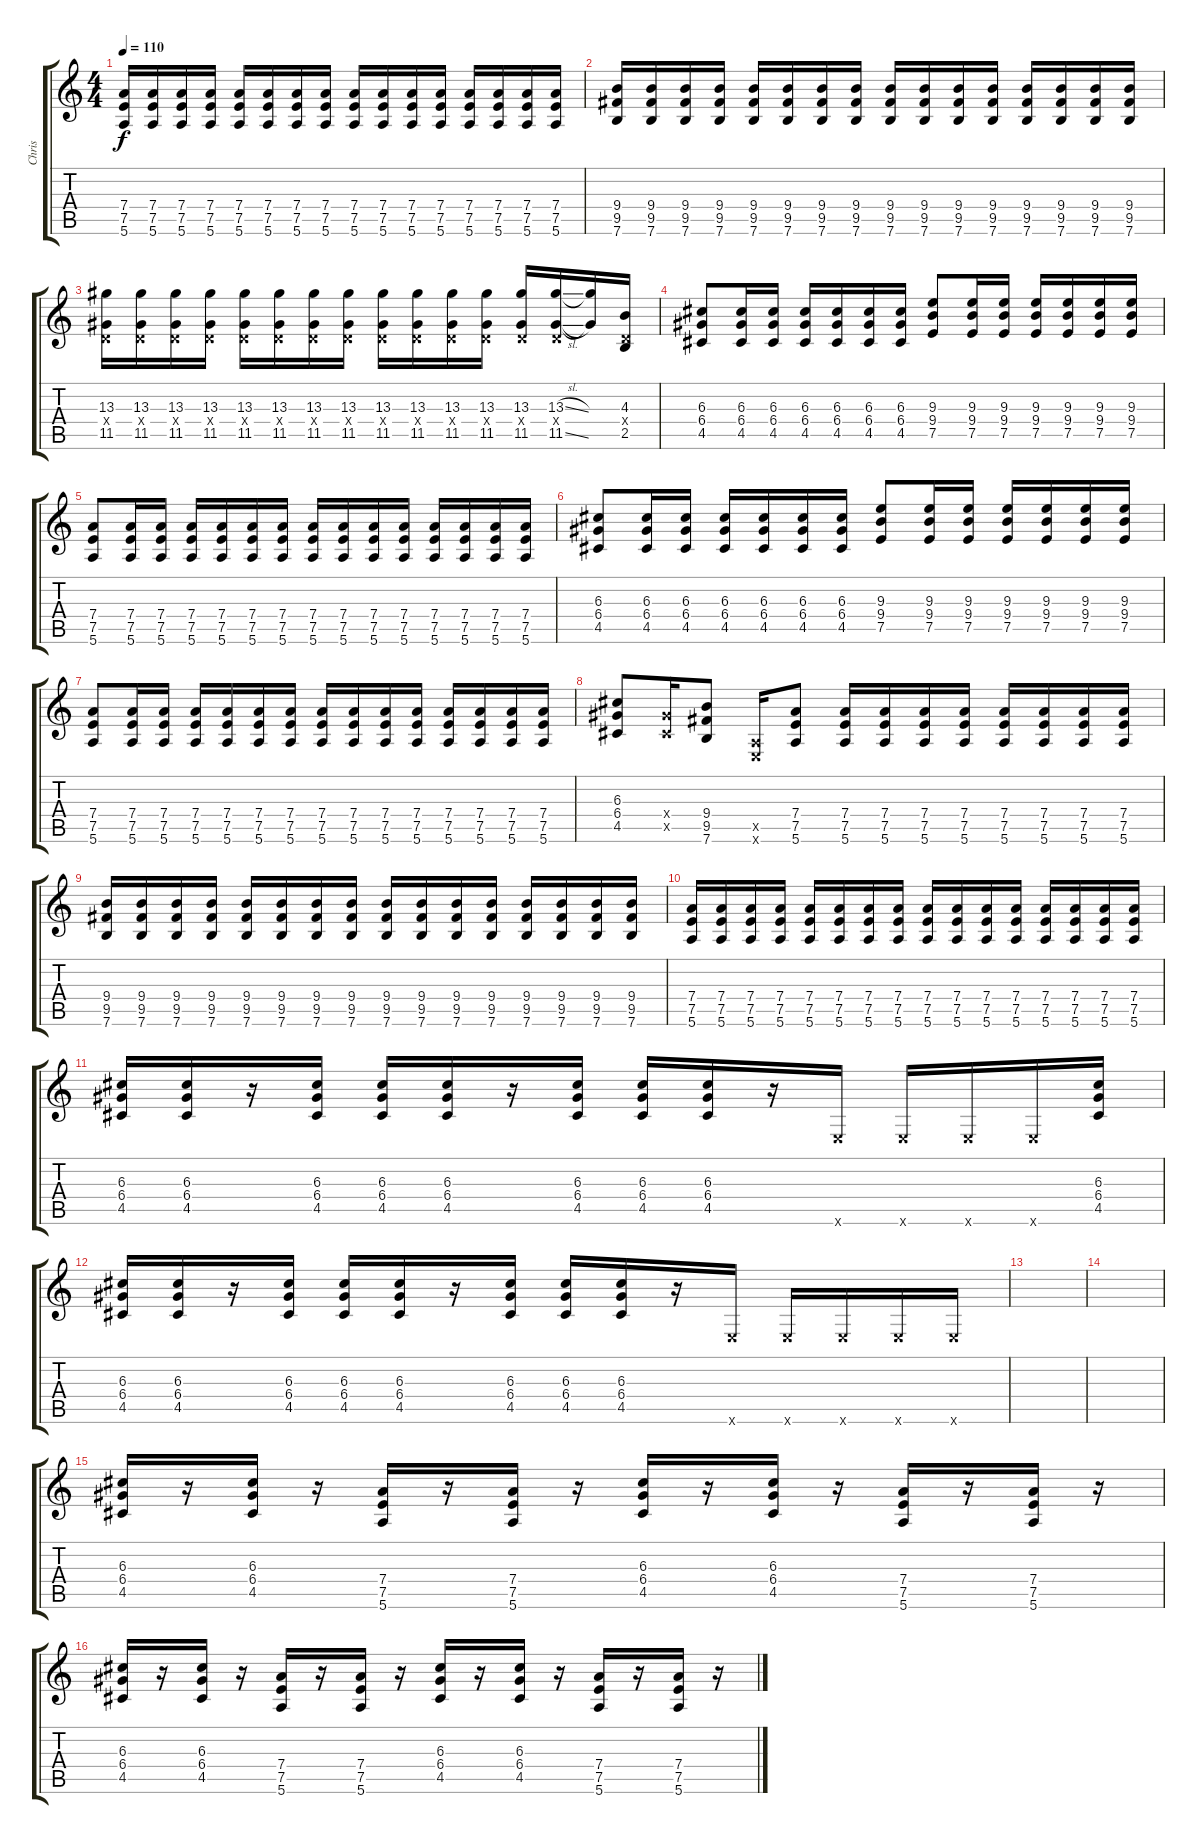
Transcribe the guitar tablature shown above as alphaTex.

\track ("Chris" "Chris") {instrument distortionguitar}
\staff {score tabs}
\tuning (E4 B3 G3 D3 A2 E2) {hide}
\ts (4 4)
\tempo 110
\clef g2
\ks c
(7.4 7.5 5.6).16{dy f} (7.4 7.5 5.6).16 (7.4 7.5 5.6).16 (7.4 7.5 5.6).16 (7.4 7.5 5.6).16 (7.4 7.5 5.6).16 (7.4 7.5 5.6).16 (7.4 7.5 5.6).16 (7.4 7.5 5.6).16 (7.4 7.5 5.6).16 (7.4 7.5 5.6).16 (7.4 7.5 5.6).16 (7.4 7.5 5.6).16 (7.4 7.5 5.6).16 (7.4 7.5 5.6).16 (7.4 7.5 5.6).16 |
(9.4 9.5 7.6).16 (9.4 9.5 7.6).16 (9.4 9.5 7.6).16 (9.4 9.5 7.6).16 (9.4 9.5 7.6).16 (9.4 9.5 7.6).16 (9.4 9.5 7.6).16 (9.4 9.5 7.6).16 (9.4 9.5 7.6).16 (9.4 9.5 7.6).16 (9.4 9.5 7.6).16 (9.4 9.5 7.6).16 (9.4 9.5 7.6).16 (9.4 9.5 7.6).16 (9.4 9.5 7.6).16 (9.4 9.5 7.6).16 |
(13.3 0.4{x} 11.5).16 (13.3 0.4{x} 11.5).16 (13.3 0.4{x} 11.5).16 (13.3 0.4{x} 11.5).16 (13.3 0.4{x} 11.5).16 (13.3 0.4{x} 11.5).16 (13.3 0.4{x} 11.5).16 (13.3 0.4{x} 11.5).16 (13.3 0.4{x} 11.5).16 (13.3 0.4{x} 11.5).16 (13.3 0.4{x} 11.5).16 (13.3 0.4{x} 11.5).16 (13.3 0.4{x} 11.5).16 (13.3{sl} 0.4{x} 11.5{sl}).16 (13.3{t} 11.5{t}).16 (4.3 0.4{x} 2.5).16 |
(6.3 6.4 4.5).8 (6.3 6.4 4.5).16 (6.3 6.4 4.5).16 (6.3 6.4 4.5).16 (6.3 6.4 4.5).16 (6.3 6.4 4.5).16 (6.3 6.4 4.5).16 (9.3 9.4 7.5).8 (9.3 9.4 7.5).16 (9.3 9.4 7.5).16 (9.3 9.4 7.5).16 (9.3 9.4 7.5).16 (9.3 9.4 7.5).16 (9.3 9.4 7.5).16 |
(7.4 7.5 5.6).8 (7.4 7.5 5.6).16 (7.4 7.5 5.6).16 (7.4 7.5 5.6).16 (7.4 7.5 5.6).16 (7.4 7.5 5.6).16 (7.4 7.5 5.6).16 (7.4 7.5 5.6).16 (7.4 7.5 5.6).16 (7.4 7.5 5.6).16 (7.4 7.5 5.6).16 (7.4 7.5 5.6).16 (7.4 7.5 5.6).16 (7.4 7.5 5.6).16 (7.4 7.5 5.6).16 |
(6.3 6.4 4.5).8 (6.3 6.4 4.5).16 (6.3 6.4 4.5).16 (6.3 6.4 4.5).16 (6.3 6.4 4.5).16 (6.3 6.4 4.5).16 (6.3 6.4 4.5).16 (9.3 9.4 7.5).8 (9.3 9.4 7.5).16 (9.3 9.4 7.5).16 (9.3 9.4 7.5).16 (9.3 9.4 7.5).16 (9.3 9.4 7.5).16 (9.3 9.4 7.5).16 |
(7.4 7.5 5.6).8 (7.4 7.5 5.6).16 (7.4 7.5 5.6).16 (7.4 7.5 5.6).16 (7.4 7.5 5.6).16 (7.4 7.5 5.6).16 (7.4 7.5 5.6).16 (7.4 7.5 5.6).16 (7.4 7.5 5.6).16 (7.4 7.5 5.6).16 (7.4 7.5 5.6).16 (7.4 7.5 5.6).16 (7.4 7.5 5.6).16 (7.4 7.5 5.6).16 (7.4 7.5 5.6).16 |
(6.3 6.4 4.5).8 (6.4{x} 4.5{x}).16 (9.4 9.5 7.6).8 (0.5{x} 0.6{x}).16 (7.4 7.5 5.6).8 (7.4 7.5 5.6).16 (7.4 7.5 5.6).16 (7.4 7.5 5.6).16 (7.4 7.5 5.6).16 (7.4 7.5 5.6).16 (7.4 7.5 5.6).16 (7.4 7.5 5.6).16 (7.4 7.5 5.6).16 |
(9.4 9.5 7.6).16 (9.4 9.5 7.6).16 (9.4 9.5 7.6).16 (9.4 9.5 7.6).16 (9.4 9.5 7.6).16 (9.4 9.5 7.6).16 (9.4 9.5 7.6).16 (9.4 9.5 7.6).16 (9.4 9.5 7.6).16 (9.4 9.5 7.6).16 (9.4 9.5 7.6).16 (9.4 9.5 7.6).16 (9.4 9.5 7.6).16 (9.4 9.5 7.6).16 (9.4 9.5 7.6).16 (9.4 9.5 7.6).16 |
(7.4 7.5 5.6).16 (7.4 7.5 5.6).16 (7.4 7.5 5.6).16 (7.4 7.5 5.6).16 (7.4 7.5 5.6).16 (7.4 7.5 5.6).16 (7.4 7.5 5.6).16 (7.4 7.5 5.6).16 (7.4 7.5 5.6).16 (7.4 7.5 5.6).16 (7.4 7.5 5.6).16 (7.4 7.5 5.6).16 (7.4 7.5 5.6).16 (7.4 7.5 5.6).16 (7.4 7.5 5.6).16 (7.4 7.5 5.6).16 |
(6.3 6.4 4.5).16 (6.3 6.4 4.5).16 r.16 (6.3 6.4 4.5).16 (6.3 6.4 4.5).16 (6.3 6.4 4.5).16 r.16 (6.3 6.4 4.5).16 (6.3 6.4 4.5).16 (6.3 6.4 4.5).16 r.16 0.6{x}.16 0.6{x}.16 0.6{x}.16 0.6{x}.16 (6.3 6.4 4.5).16 |
(6.3 6.4 4.5).16 (6.3 6.4 4.5).16 r.16 (6.3 6.4 4.5).16 (6.3 6.4 4.5).16 (6.3 6.4 4.5).16 r.16 (6.3 6.4 4.5).16 (6.3 6.4 4.5).16 (6.3 6.4 4.5).16 r.16 0.6{x}.16 0.6{x}.16 0.6{x}.16 0.6{x}.16 0.6{x}.16 |
|
|
(6.3 6.4 4.5).16 r.16 (6.3 6.4 4.5).16 r.16 (7.4 7.5 5.6).16 r.16 (7.4 7.5 5.6).16 r.16 (6.3 6.4 4.5).16 r.16 (6.3 6.4 4.5).16 r.16 (7.4 7.5 5.6).16 r.16 (7.4 7.5 5.6).16 r.16 |
(6.3 6.4 4.5).16 r.16 (6.3 6.4 4.5).16 r.16 (7.4 7.5 5.6).16 r.16 (7.4 7.5 5.6).16 r.16 (6.3 6.4 4.5).16 r.16 (6.3 6.4 4.5).16 r.16 (7.4 7.5 5.6).16 r.16 (7.4 7.5 5.6).16 r.16
